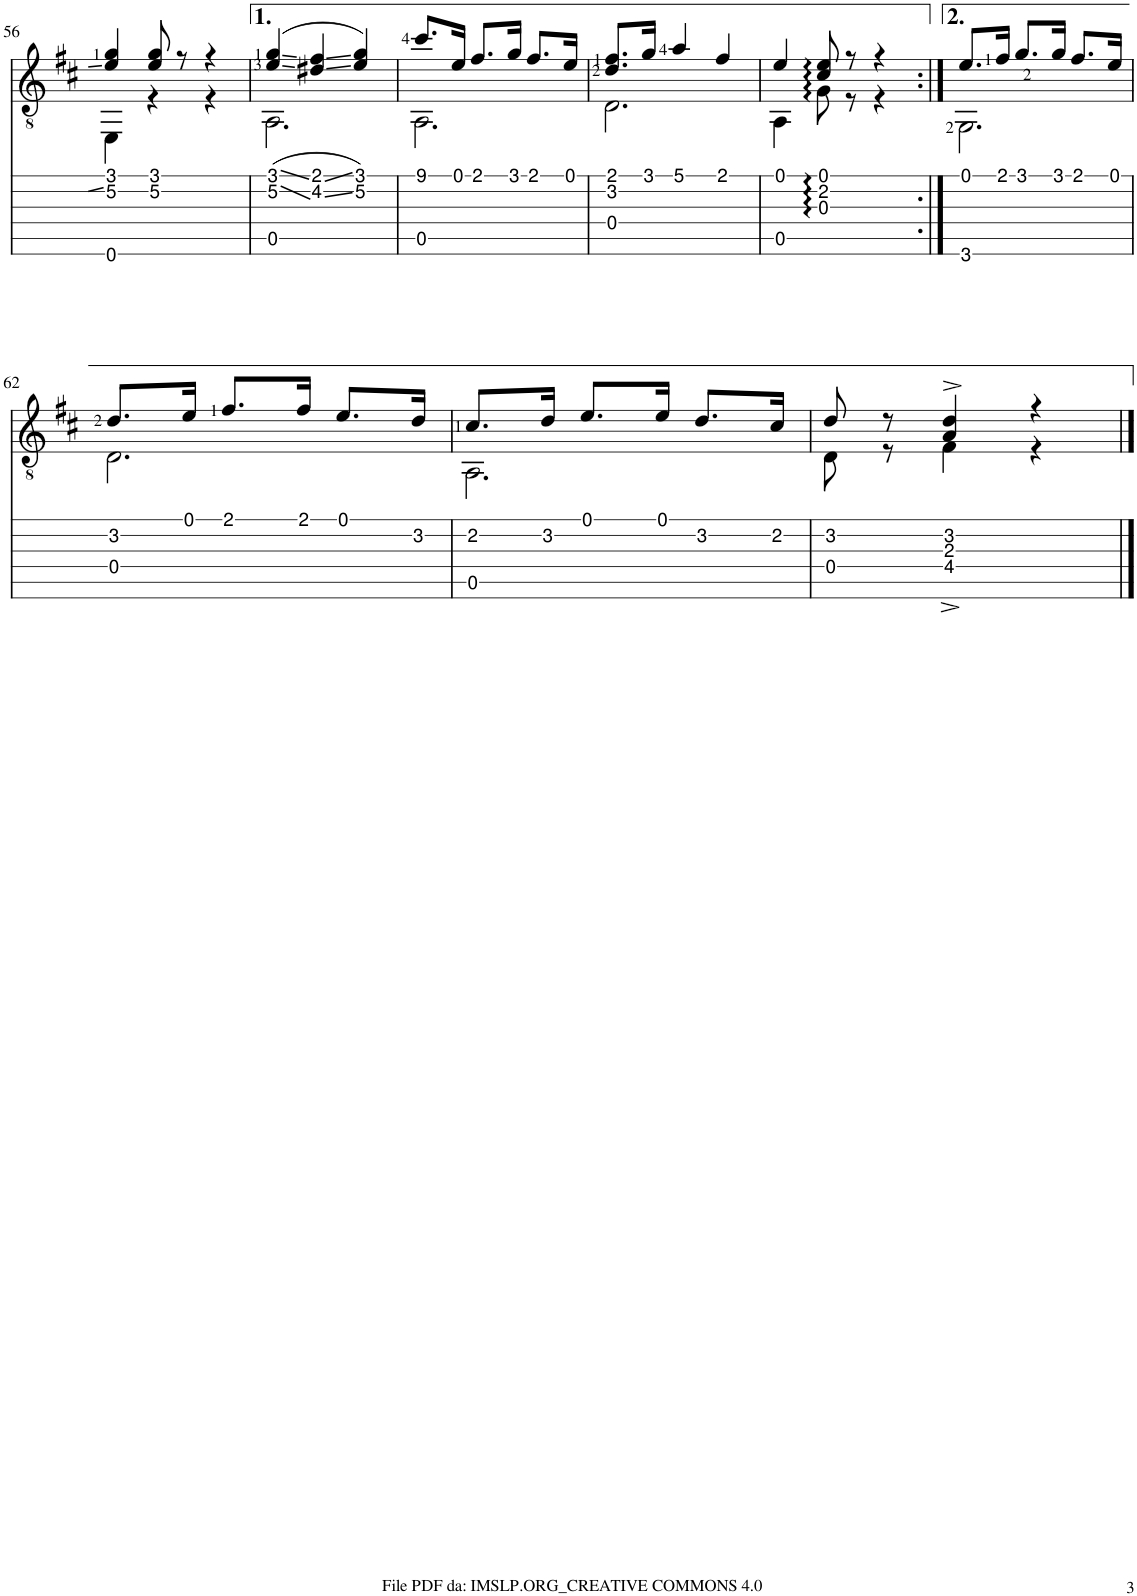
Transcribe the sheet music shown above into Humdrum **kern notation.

**kern	**kern
*part1	*part1
*staff2	*staff1
*I"Guitar	*
*I'Guit.	*
!!LO:PB:g=z
*	*clefGv2
*k[f#c#]	*k[f#c#]
*M3/4	*M3/4
=56	=56
*^	*^
4e 4g	4EE	4e/ 4g/	4EE\
8e 8g	4r	8e/ 8g/	4r
8r	.	8r	.
4r	4r	4r	4r
=57	=57	=57	=57
4e 4g	2.AA	(4e/ 4g/	2.AA\
4d#X 4f#	.	4d#X/ 4f#/	.
4e 4g	.	4e/ 4g/)	.
=58	=58	=58	=58
8.cc#L	2.AA	8.cc#/L	2.AA\
16eJk	.	16e/Jk	.
8.f#L	.	8.f#/L	.
16gJk	.	16g/Jk	.
8.f#L	.	8.f#/L	.
16eJk	.	16e/Jk	.
=59	=59	=59	=59
8.d\ 8.f#\L	2.D	8.d/ 8.f#/L	2.D\
16gJk	.	16g/Jk	.
4a	.	4a/	.
4f#	.	4f#/	.
=60	=60	=60	=60
4e	4AA	4e/	4AA\
8c# 8e	8G	8c#/ 8e/	8G\
8r	8r	8r	8r
4r	4r	4r	4r
=61:|!	=61:|!	=61:|!	=61:|!
8.eL	2.GG	8.e/L	2.GG\
16f#Jk	.	16f#/Jk	.
8.gL	.	8.g/L	.
16gJk	.	16g/Jk	.
8.f#L	.	8.f#/L	.
16eJk	.	16e/Jk	.
!!LO:LB:g=z	!!
=62	=62	=62	=62
8.dL	2.D	8.d/L	2.D\
16eJk	.	16e/Jk	.
8.f#L	.	8.f#/L	.
16f#Jk	.	16f#/Jk	.
8.eL	.	8.e/L	.
16dJk	.	16d/Jk	.
=63	=63	=63	=63
8.c#L	2.AA	8.c#/L	2.AA\
16dJk	.	16d/Jk	.
8.eL	.	8.e/L	.
16eJk	.	16e/Jk	.
8.dL	.	8.d/L	.
16c#Jk	.	16c#/Jk	.
=64	=64	=64	=64
8d	8D	8d/	8D\
8r	8r	8r	8r
4A^ 4d^	4F#	4A/^ 4d/^	4F#\
4r	4r	4r	4r
*v	*v	*	*
*	*v	*v
==	==
*-	*-
